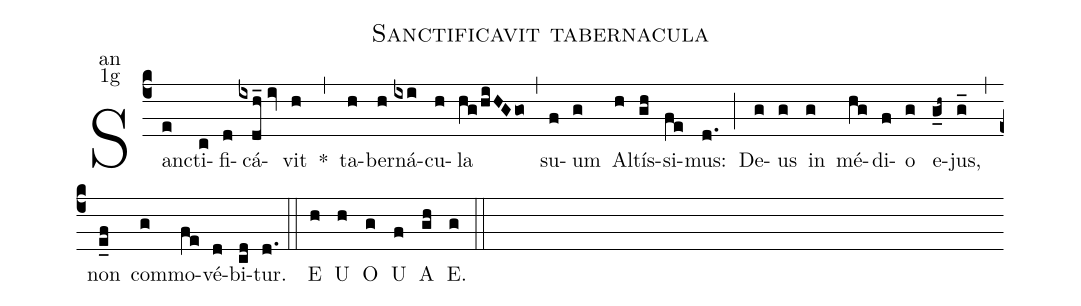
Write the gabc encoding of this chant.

name:Sanctificavit tabernacula;
office-part:an;
mode:1g;
%%
(c4) Sanc(e)ti(c)fi(d)cá(ixdh_//iv)vit(h) <sp>*</sp>(,) ta(h)ber(h)ná(ixi)cu(h)la(hg/hiHGgo) (,)
su(f)um(g) Al(h)tís(gh)si(fe)mus:(d.) (;)
De(g)us(g) in(g) mé(hg)di(f)o(g) e(g_h~)jus,(g_) (,)
non(e_f) com(g)mo(fe)vé(d)bi(cd)tur.(d.)  (::)
<eu> E(h) U(h) O(g) U(f) A(gh) E.(g) </eu> (::)
